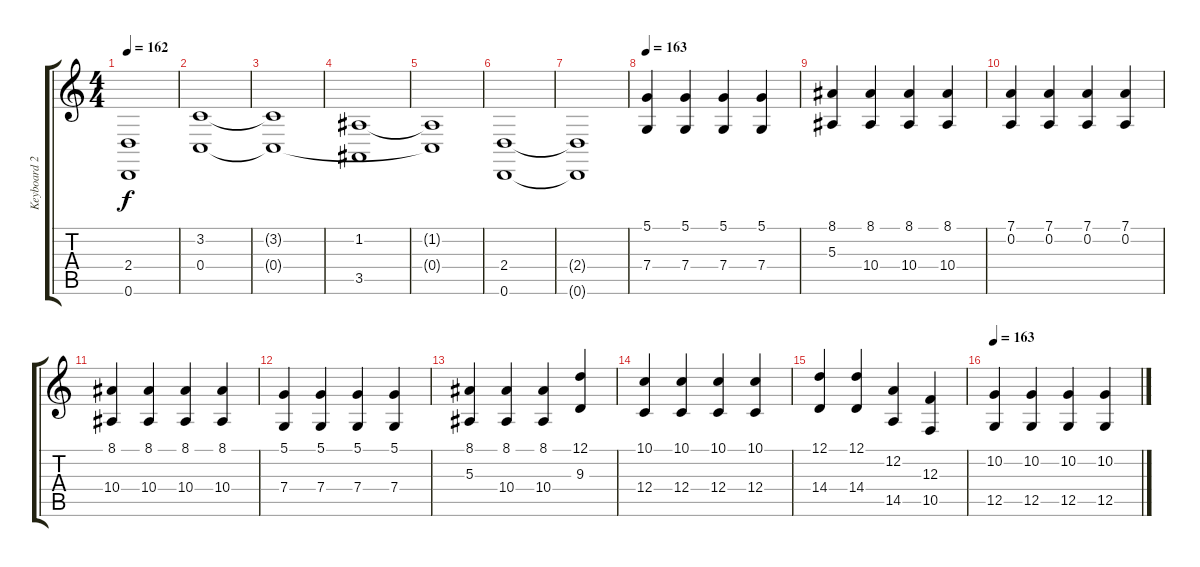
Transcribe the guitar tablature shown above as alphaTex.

\track ("Keyboard 2" "Keyboard 2") {instrument brightacousticpiano}
\staff {score tabs}
\tuning (D4 A3 F3 C3 G2 D2) {hide}
\ts (4 4)
\tempo 162
\clef g2
\ks c
(2.4{t} 0.6{t}).1{dy f} |
(3.2 0.4).1 |
(3.2{t} 0.4{t}).1 |
(1.2 3.5).1 |
(1.2{t} 0.4{t}).1 |
(2.4 0.6).1 |
(2.4{t} 0.6{t}).1 |
\tempo 163
(5.1 7.4).4{volume 10 instrument acousticguitarnylon} (5.1 7.4).4 (5.1 7.4).4 (5.1 7.4).4 |
(8.1 5.3).4 (8.1 10.4).4 (8.1 10.4).4 (8.1 10.4).4 |
(7.1 0.2).4 (7.1 0.2).4 (7.1 0.2).4 (7.1 0.2).4 |
(8.1 10.4).4 (8.1 10.4).4 (8.1 10.4).4 (8.1 10.4).4 |
(5.1 7.4).4 (5.1 7.4).4 (5.1 7.4).4 (5.1 7.4).4 |
(8.1 5.3).4 (8.1 10.4).4 (8.1 10.4).4 (12.1 9.3).4 |
(10.1 12.4).4 (10.1 12.4).4 (10.1 12.4).4 (10.1 12.4).4 |
(12.1 14.4).4 (12.1 14.4).4 (12.2 14.5).4 (12.3 10.5).4 |
\tempo 163
(10.2 12.5).4{volume 10 instrument acousticguitarnylon} (10.2 12.5).4 (10.2 12.5).4 (10.2 12.5).4
